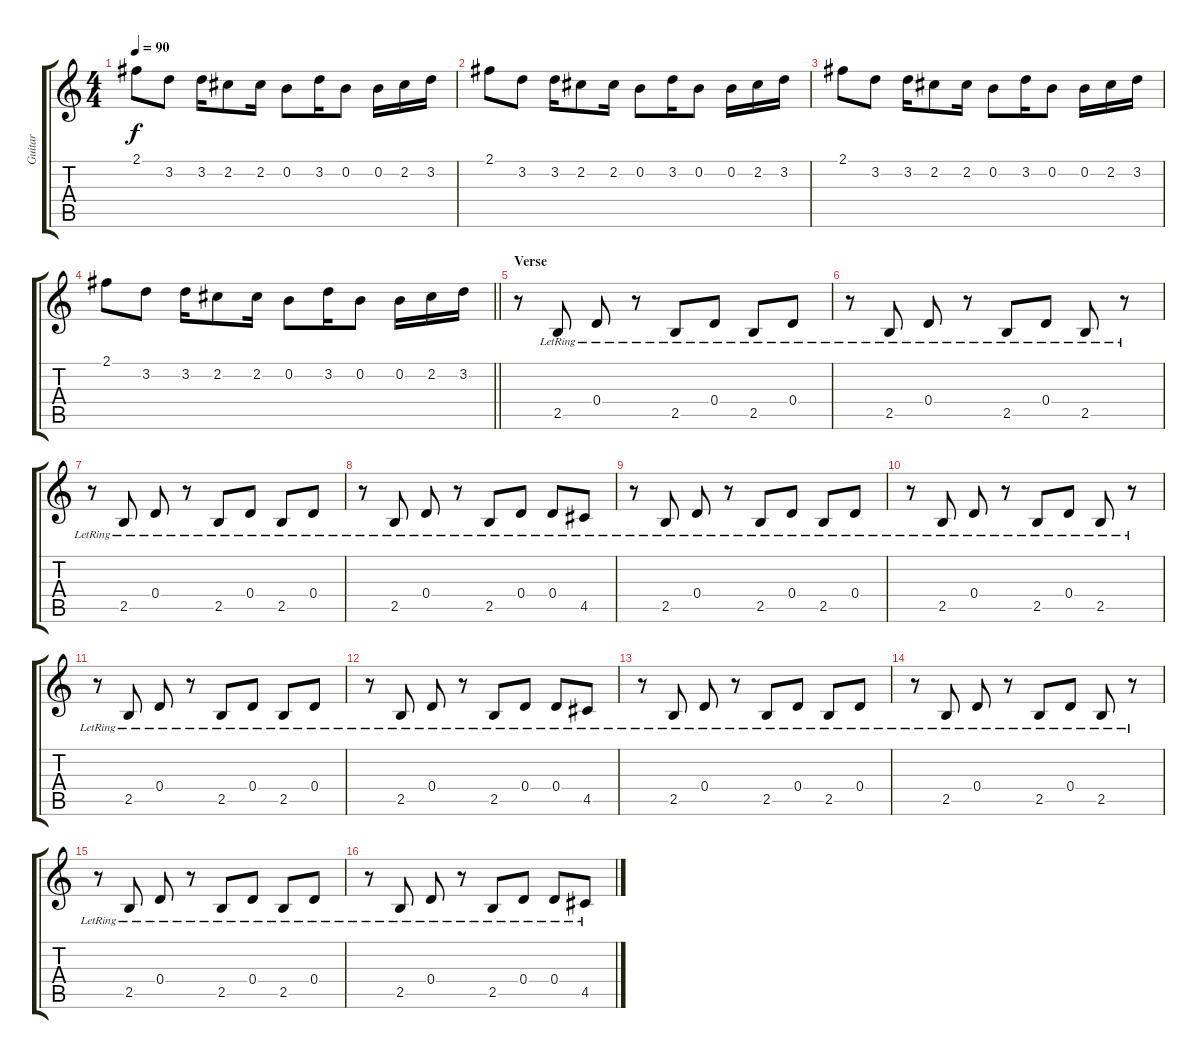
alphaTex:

\track ("Guitar" "Guitar") {instrument distortionguitar}
\staff {score tabs}
\tuning (E4 B3 G3 D3 A2 E2) {hide}
\ts (4 4)
\tempo 90
\clef g2
\ks c
2.1.8{dy f} 3.2.8 3.2.16 2.2.8 2.2.16 0.2.8 3.2.16 0.2.8 0.2.16 2.2.16 3.2.16 |
2.1.8 3.2.8 3.2.16 2.2.8 2.2.16 0.2.8 3.2.16 0.2.8 0.2.16 2.2.16 3.2.16 |
2.1.8 3.2.8 3.2.16 2.2.8 2.2.16 0.2.8 3.2.16 0.2.8 0.2.16 2.2.16 3.2.16 |
\barLineRight lightlight
2.1.8 3.2.8 3.2.16 2.2.8 2.2.16 0.2.8 3.2.16 0.2.8 0.2.16 2.2.16 3.2.16 |
\section ("" "Verse ")
r.8{instrument electricguitarclean} 2.5{lr}.8 0.4{lr}.8 r.8 2.5{lr}.8 0.4{lr}.8 2.5{lr}.8 0.4{lr}.8 |
r.8 2.5{lr}.8 0.4{lr}.8 r.8 2.5{lr}.8 0.4{lr}.8 2.5{lr}.8 r.8 |
r.8 2.5{lr}.8 0.4{lr}.8 r.8 2.5{lr}.8 0.4{lr}.8 2.5{lr}.8 0.4{lr}.8 |
r.8 2.5{lr}.8 0.4{lr}.8 r.8 2.5{lr}.8 0.4{lr}.8 0.4{lr}.8 4.5{lr}.8 |
r.8 2.5{lr}.8 0.4{lr}.8 r.8 2.5{lr}.8 0.4{lr}.8 2.5{lr}.8 0.4{lr}.8 |
r.8 2.5{lr}.8 0.4{lr}.8 r.8 2.5{lr}.8 0.4{lr}.8 2.5{lr}.8 r.8 |
r.8 2.5{lr}.8 0.4{lr}.8 r.8 2.5{lr}.8 0.4{lr}.8 2.5{lr}.8 0.4{lr}.8 |
r.8 2.5{lr}.8 0.4{lr}.8 r.8 2.5{lr}.8 0.4{lr}.8 0.4{lr}.8 4.5{lr}.8 |
r.8 2.5{lr}.8 0.4{lr}.8 r.8 2.5{lr}.8 0.4{lr}.8 2.5{lr}.8 0.4{lr}.8 |
r.8 2.5{lr}.8 0.4{lr}.8 r.8 2.5{lr}.8 0.4{lr}.8 2.5{lr}.8 r.8 |
r.8 2.5{lr}.8 0.4{lr}.8 r.8 2.5{lr}.8 0.4{lr}.8 2.5{lr}.8 0.4{lr}.8 |
r.8 2.5{lr}.8 0.4{lr}.8 r.8 2.5{lr}.8 0.4{lr}.8 0.4{lr}.8 4.5{lr}.8
